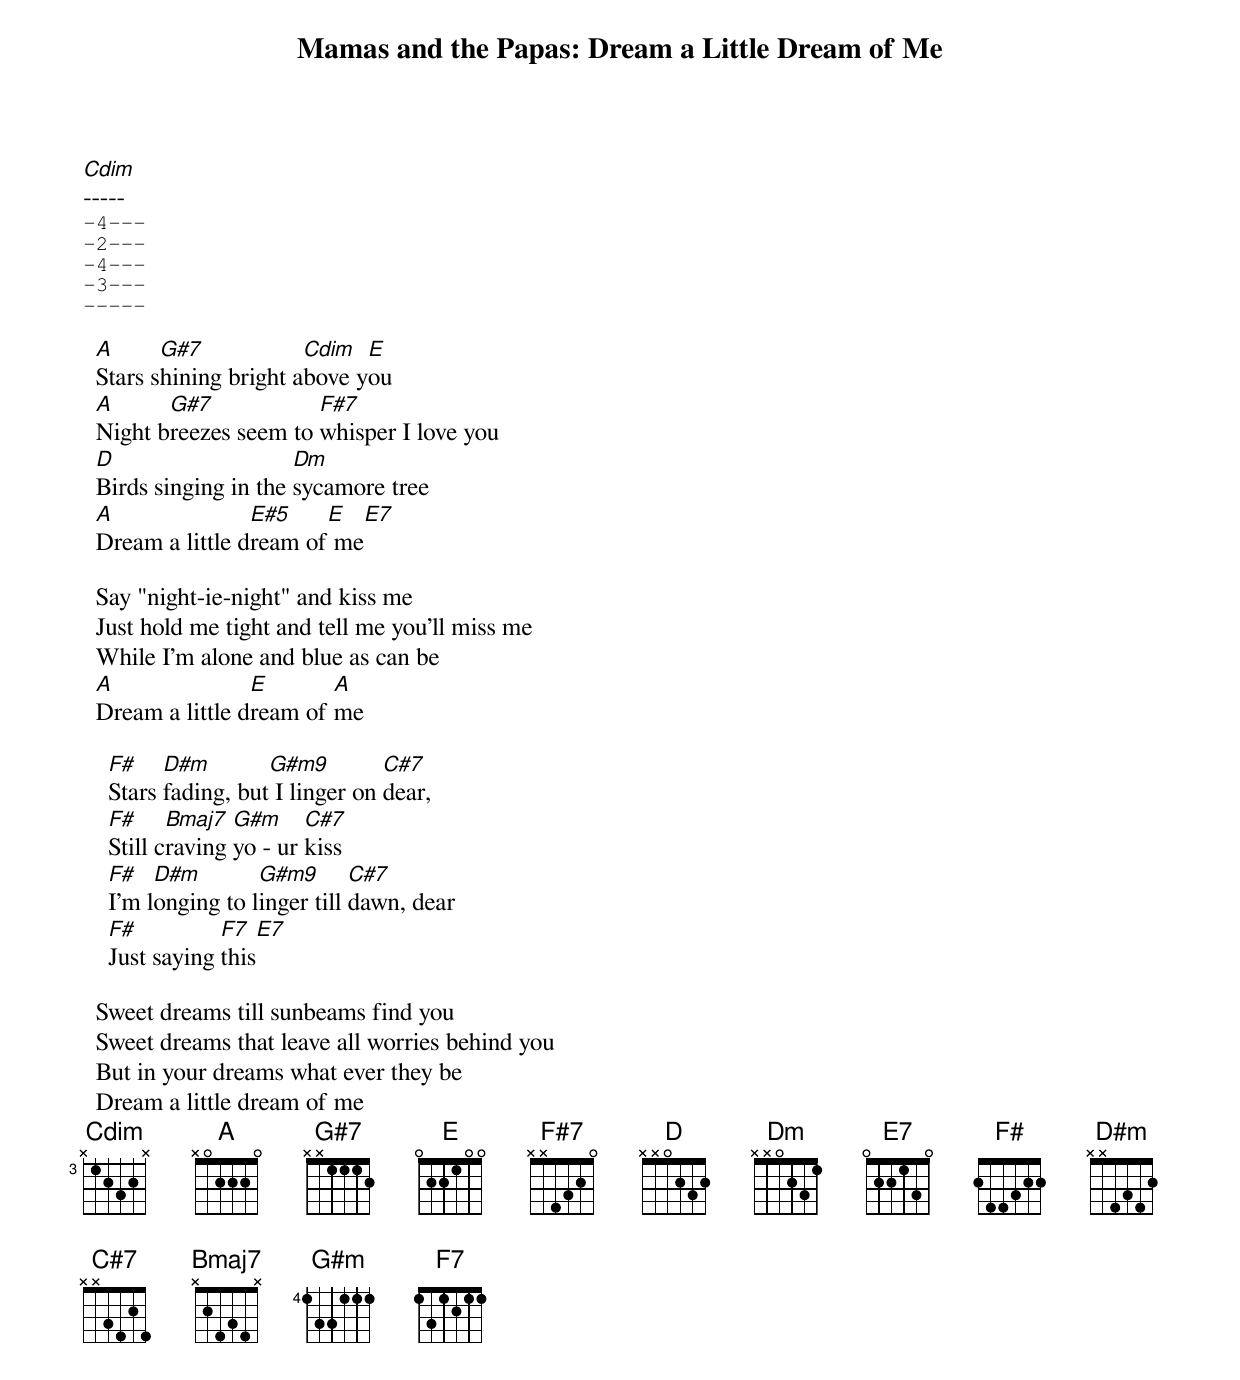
Mamas and the Papas: Dream a Little Dream of Me

Cdim
-----
-4---
-2---
-4---
-3---
-----

  A      G#7            Cdim  E
  Stars shining bright above you
  A      G#7            F#7
  Night breezes seem to whisper I love you
  D                    Dm
  Birds singing in the sycamore tree
  A               E#5    E   E7
  Dream a little dream of me

  Say "night-ie-night" and kiss me
  Just hold me tight and tell me you'll miss me
  While I'm alone and blue as can be
  A               E       A
  Dream a little dream of me

    F#    D#m        G#m9         C#7
    Stars fading, but I linger on dear,
    F#     Bmaj7  G#m     C#7
    Still craving yo - ur kiss
    F#   D#m        G#m9       C#7
    I'm longing to linger till dawn, dear
    F#          F7  E7
    Just saying this

  Sweet dreams till sunbeams find you
  Sweet dreams that leave all worries behind you
  But in your dreams what ever they be
  Dream a little dream of me
